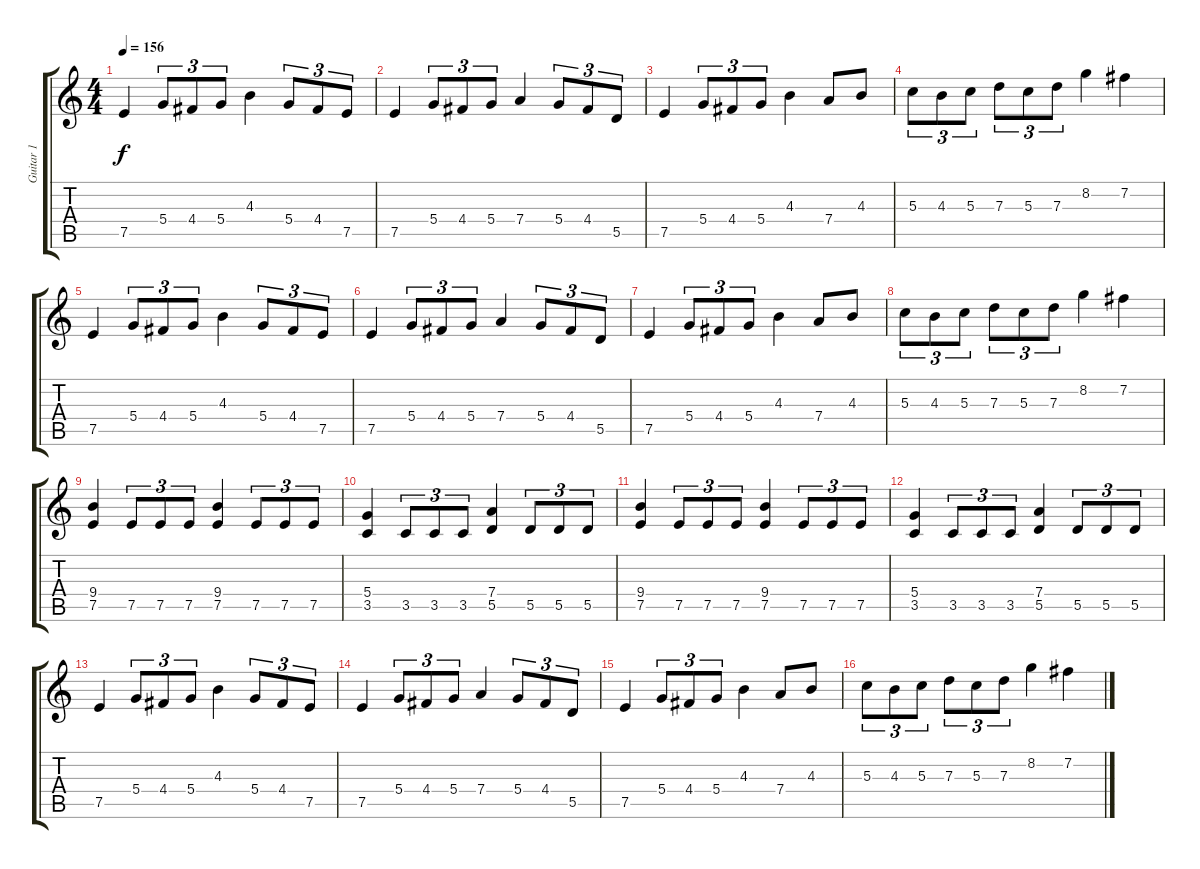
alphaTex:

\track ("Guitar 1" "Guitar 1") {instrument distortionguitar}
\staff {score tabs}
\tuning (E4 B3 G3 D3 A2 D2) {hide}
\ts (4 4)
\tempo 156
\clef g2
\ks c
7.5.4{dy f} 5.4.8{tu (3 2)} 4.4.8{tu (3 2)} 5.4.8{tu (3 2)} 4.3.4 5.4.8{tu (3 2)} 4.4.8{tu (3 2)} 7.5.8{tu (3 2)} |
7.5.4 5.4.8{tu (3 2)} 4.4.8{tu (3 2)} 5.4.8{tu (3 2)} 7.4.4 5.4.8{tu (3 2)} 4.4.8{tu (3 2)} 5.5.8{tu (3 2)} |
7.5.4 5.4.8{tu (3 2)} 4.4.8{tu (3 2)} 5.4.8{tu (3 2)} 4.3.4 7.4.8 4.3.8 |
5.3.8{tu (3 2)} 4.3.8{tu (3 2)} 5.3.8{tu (3 2)} 7.3.8{tu (3 2)} 5.3.8{tu (3 2)} 7.3.8{tu (3 2)} 8.2.4 7.2.4 |
7.5.4 5.4.8{tu (3 2)} 4.4.8{tu (3 2)} 5.4.8{tu (3 2)} 4.3.4 5.4.8{tu (3 2)} 4.4.8{tu (3 2)} 7.5.8{tu (3 2)} |
7.5.4 5.4.8{tu (3 2)} 4.4.8{tu (3 2)} 5.4.8{tu (3 2)} 7.4.4 5.4.8{tu (3 2)} 4.4.8{tu (3 2)} 5.5.8{tu (3 2)} |
7.5.4 5.4.8{tu (3 2)} 4.4.8{tu (3 2)} 5.4.8{tu (3 2)} 4.3.4 7.4.8 4.3.8 |
5.3.8{tu (3 2)} 4.3.8{tu (3 2)} 5.3.8{tu (3 2)} 7.3.8{tu (3 2)} 5.3.8{tu (3 2)} 7.3.8{tu (3 2)} 8.2.4 7.2.4 |
(9.4 7.5).4 7.5.8{tu (3 2)} 7.5.8{tu (3 2)} 7.5.8{tu (3 2)} (9.4 7.5).4 7.5.8{tu (3 2)} 7.5.8{tu (3 2)} 7.5.8{tu (3 2)} |
(5.4 3.5).4 3.5.8{tu (3 2)} 3.5.8{tu (3 2)} 3.5.8{tu (3 2)} (7.4 5.5).4 5.5.8{tu (3 2)} 5.5.8{tu (3 2)} 5.5.8{tu (3 2)} |
(9.4 7.5).4 7.5.8{tu (3 2)} 7.5.8{tu (3 2)} 7.5.8{tu (3 2)} (9.4 7.5).4 7.5.8{tu (3 2)} 7.5.8{tu (3 2)} 7.5.8{tu (3 2)} |
(5.4 3.5).4 3.5.8{tu (3 2)} 3.5.8{tu (3 2)} 3.5.8{tu (3 2)} (7.4 5.5).4 5.5.8{tu (3 2)} 5.5.8{tu (3 2)} 5.5.8{tu (3 2)} |
7.5.4 5.4.8{tu (3 2)} 4.4.8{tu (3 2)} 5.4.8{tu (3 2)} 4.3.4 5.4.8{tu (3 2)} 4.4.8{tu (3 2)} 7.5.8{tu (3 2)} |
7.5.4 5.4.8{tu (3 2)} 4.4.8{tu (3 2)} 5.4.8{tu (3 2)} 7.4.4 5.4.8{tu (3 2)} 4.4.8{tu (3 2)} 5.5.8{tu (3 2)} |
7.5.4 5.4.8{tu (3 2)} 4.4.8{tu (3 2)} 5.4.8{tu (3 2)} 4.3.4 7.4.8 4.3.8 |
5.3.8{tu (3 2)} 4.3.8{tu (3 2)} 5.3.8{tu (3 2)} 7.3.8{tu (3 2)} 5.3.8{tu (3 2)} 7.3.8{tu (3 2)} 8.2.4 7.2.4
